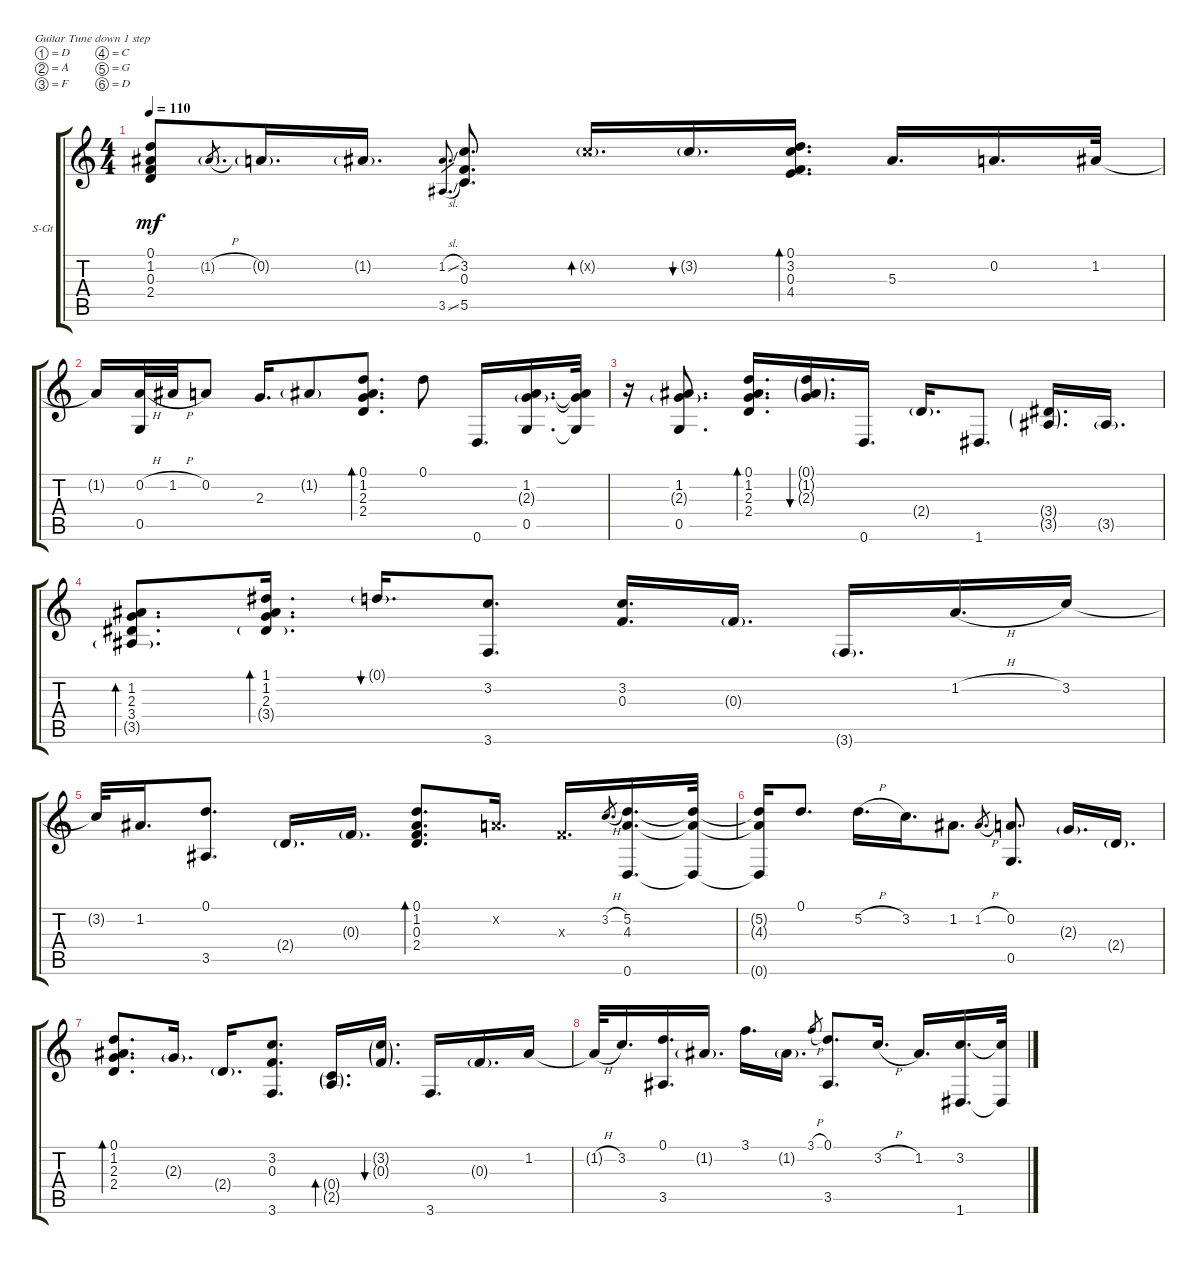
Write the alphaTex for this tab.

\defaultSystemsLayout 4
\bracketExtendMode groupsimilarinstruments
\firstSystemTrackNameOrientation horizontal
\otherSystemsTrackNameOrientation horizontal
\track ("Steel Guitar" "S-Gt") {instrument acousticguitarsteel}
\staff {score tabs}
\tuning (D4 A3 F3 C3 G2 D2)
\ts (4 4)
\tempo 110
\clef g2
\ks c
(0.1{t} 1.2{t} 0.3{t} 2.4{t}).8{dy mf} 1.2{h g}.8{d gr} 0.2{g}.16{d} 1.2{g}.16{d} (1.2{sl} 3.5{sl}).8{d gr} (5.5 3.2 0.3).8{d} 3.2{g x}.16{d bd 30} 3.2{g}.16{d bu 30} (0.1 3.2 0.3 4.4).16{d bd 30} 5.3.16{d} 0.2.16{d} 1.2.32 |
1.2{t}.16 (0.2{h} 0.5).32 1.2{h}.32 0.2.8 2.3.16{d} 1.2{g}.8 (0.1 1.2 2.3 2.4).8{d bd 30} 0.1.8 0.6.16{d} (0.5 1.2 2.3{g}).16{d} (0.5{t} 1.2{t} 2.3{t}).32 |
r.16 (1.2 2.3{g} 0.5).8{d} (1.2 2.3 2.4 0.1).16{d bd 30} (1.2{g} 0.1{g} 2.3{g}).16{d bu 30} 0.6.16{d} 2.4{g}.16{d} 1.6.8{d} (3.5{g} 3.4{g}).16{d} 3.5{g}.16{d} |
(1.2 2.3 3.4 3.5{g}).8{d bd 30} (1.1 1.2 2.3 3.4{g}).16{d bd 30} 0.1{g}.16{d bu 30} (3.6 3.2).8{d} (3.2 0.3).16{d} 0.3{g}.16{d} 3.6{g}.16{d} 1.2{h}.16{d} 3.2.16 |
3.2{t}.32 1.2.16{d} (3.5 0.1).8{d} 2.4{g}.16{d} 0.3{g}.16{d} (0.1 1.2 0.3 2.4).8{d bd 30} 0.2{x}.16{d} 0.3{x}.16{d} 3.2{h}.8{d gr} (0.6 4.3 5.2).16{d} (5.2{t} 4.3{t} 0.6{t}).32 |
(5.2{t} 4.3{t} 0.6{t}).16 0.1.8{d} 5.2{h}.16{d} 3.2.16{d} 1.2.8{d} 1.2{h}.8{d gr} (0.2 0.5).8{d} 2.3{g}.16{d} 2.4{g}.16{d} |
(1.2 0.1 2.3 2.4).8{d bd 30} 2.3{g}.16{d} 2.4{g}.16{d} (3.6 3.2 0.3).8{d} (2.5{g} 0.4{g}).16{d bd 30} (0.3{g} 3.2{g}).16{d bu 30} 3.6.16{d} 0.3{g}.16{d} 1.2.16 |
1.2{h t}.32 3.2.16{d} (3.5 0.1).16{d} 1.2{g}.16{d} 3.1.16{d} 1.2{g}.16{d} 3.1{h}.8{gr} (0.1 3.5).8{d} 3.2{h}.16{d} 1.2.16{d} (1.6 3.2).16{d} (1.6{t} 3.2{t}).32
